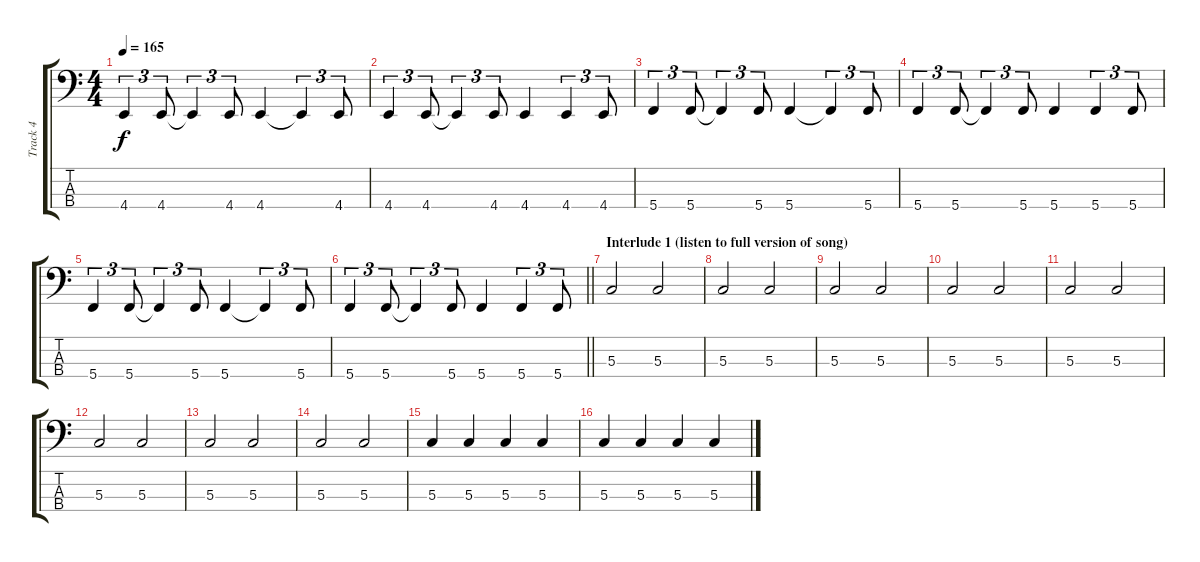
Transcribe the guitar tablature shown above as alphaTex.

\track ("Track 4" "Track 4") {instrument electricbassfinger}
\staff {score tabs}
\tuning (F2 C2 G1 C1) {hide}
\ts (4 4)
\tempo 165
\clef f4
\ks c
4.4.4{tu (3 2) dy f} 4.4.8{tu (3 2)} 4.4{t}.4{tu (3 2)} 4.4.8{tu (3 2)} 4.4.4 4.4{t}.4{tu (3 2)} 4.4.8{tu (3 2)} |
4.4.4{tu (3 2)} 4.4.8{tu (3 2)} 4.4{t}.4{tu (3 2)} 4.4.8{tu (3 2)} 4.4.4 4.4.4{tu (3 2)} 4.4.8{tu (3 2)} |
5.4.4{tu (3 2)} 5.4.8{tu (3 2)} 5.4{t}.4{tu (3 2)} 5.4.8{tu (3 2)} 5.4.4 5.4{t}.4{tu (3 2)} 5.4.8{tu (3 2)} |
5.4.4{tu (3 2)} 5.4.8{tu (3 2)} 5.4{t}.4{tu (3 2)} 5.4.8{tu (3 2)} 5.4.4 5.4.4{tu (3 2)} 5.4.8{tu (3 2)} |
5.4.4{tu (3 2)} 5.4.8{tu (3 2)} 5.4{t}.4{tu (3 2)} 5.4.8{tu (3 2)} 5.4.4 5.4{t}.4{tu (3 2)} 5.4.8{tu (3 2)} |
\barLineRight lightlight
5.4.4{tu (3 2)} 5.4.8{tu (3 2)} 5.4{t}.4{tu (3 2)} 5.4.8{tu (3 2)} 5.4.4 5.4.4{tu (3 2)} 5.4.8{tu (3 2)} |
\section ("" "Interlude 1 (listen to full version of song)")
5.3.2 5.3.2 |
5.3.2 5.3.2 |
5.3.2 5.3.2 |
5.3.2 5.3.2 |
5.3.2 5.3.2 |
5.3.2 5.3.2 |
5.3.2 5.3.2 |
5.3.2 5.3.2 |
5.3.4 5.3.4 5.3.4 5.3.4 |
5.3.4 5.3.4 5.3.4 5.3.4
